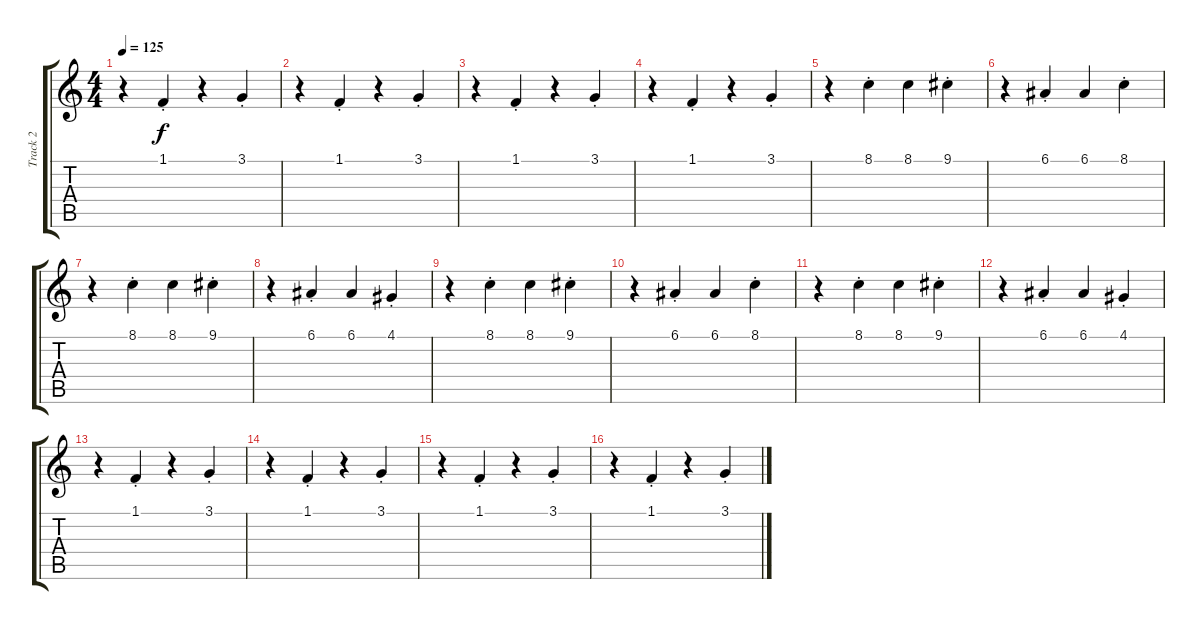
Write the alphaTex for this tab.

\track ("Track 2" "Track 2") {instrument choiraahs}
\staff {score tabs}
\tuning (E4 B3 G3 D3 A2 E2) {hide}
\ts (4 4)
\tempo 125
\clef g2
\ks c
r.4{dy f} 1.1{st}.4 r.4 3.1{st}.4 |
r.4 1.1{st}.4 r.4 3.1{st}.4 |
r.4 1.1{st}.4 r.4 3.1{st}.4 |
r.4 1.1{st}.4 r.4 3.1{st}.4 |
r.4 8.1{st}.4 8.1.4 9.1{st}.4 |
r.4 6.1{st}.4 6.1.4 8.1{st}.4 |
r.4 8.1{st}.4 8.1.4 9.1{st}.4 |
r.4 6.1{st}.4 6.1.4 4.1{st}.4 |
r.4 8.1{st}.4 8.1.4 9.1{st}.4 |
r.4 6.1{st}.4 6.1.4 8.1{st}.4 |
r.4 8.1{st}.4 8.1.4 9.1{st}.4 |
r.4 6.1{st}.4 6.1.4 4.1{st}.4 |
r.4 1.1{st}.4 r.4 3.1{st}.4 |
r.4 1.1{st}.4 r.4 3.1{st}.4 |
r.4 1.1{st}.4 r.4 3.1{st}.4 |
r.4 1.1{st}.4 r.4 3.1{st}.4
